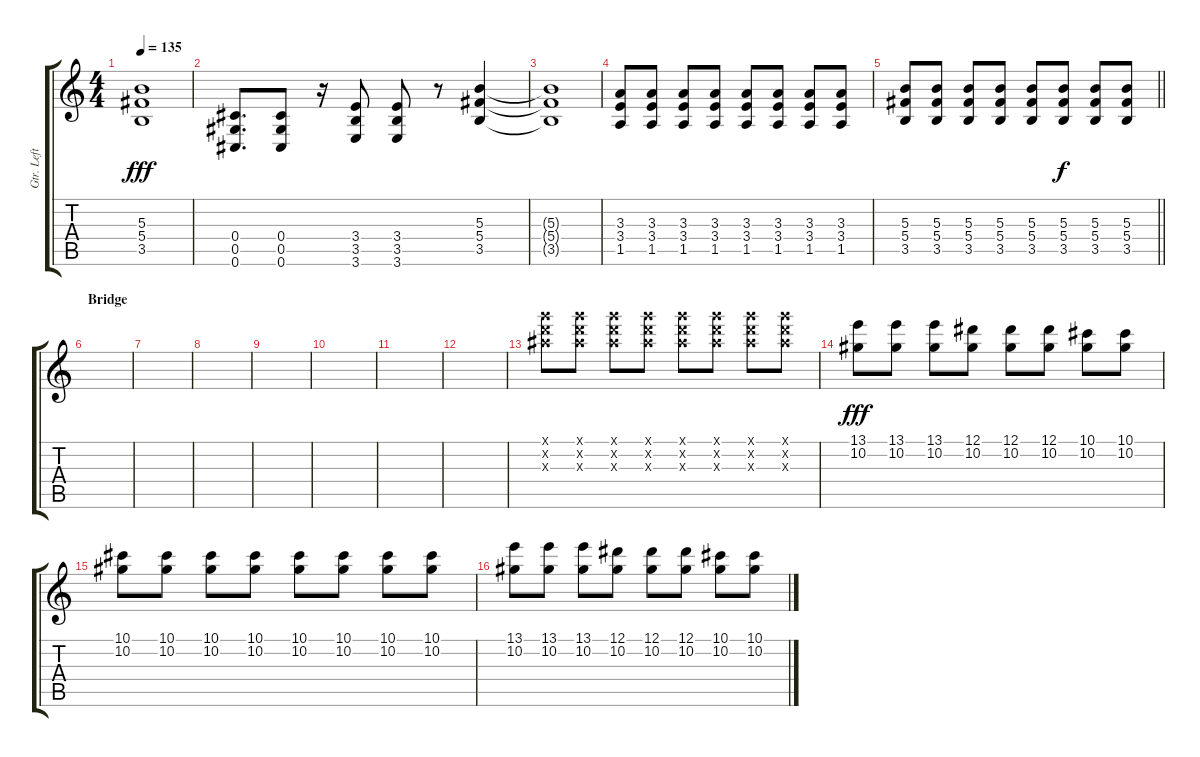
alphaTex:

\track ("Gtr. Left" "Gtr. Left") {instrument electricguitarjazz}
\staff {score tabs}
\tuning (Eb4 Bb3 Gb3 Db3 Ab2 Db2) {hide}
\ts (4 4)
\tempo 135
\clef g2
\ks c
(5.3{t} 5.4{t} 3.5{t}).1{dy fff} |
(0.4 0.5 0.6).8{d} (0.4 0.5 0.6).8 r.16 (3.4 3.5 3.6).8 (3.4 3.5 3.6).8 r.8 (5.3 5.4 3.5).4 |
(5.3{t} 5.4{t} 3.5{t}).1 |
(3.3 3.4 1.5).8 (3.3 3.4 1.5).8 (3.3 3.4 1.5).8 (3.3 3.4 1.5).8 (3.3 3.4 1.5).8 (3.3 3.4 1.5).8 (3.3 3.4 1.5).8 (3.3 3.4 1.5).8 |
\barLineRight lightlight
(5.3 5.4 3.5).8 (5.3 5.4 3.5).8 (5.3 5.4 3.5).8 (5.3 5.4 3.5).8 (5.3 5.4 3.5).8 (5.3 5.4 3.5).8{dy f} (5.3 5.4 3.5).8 (5.3 5.4 3.5).8 |
\section ("" "Bridge")
|
|
|
|
|
|
|
(16.1{x} 16.2{x} 16.3{x}).8 (16.1{x} 16.2{x} 16.3{x}).8 (16.1{x} 16.2{x} 16.3{x}).8 (16.1{x} 16.2{x} 16.3{x}).8 (16.1{x} 16.2{x} 16.3{x}).8 (16.1{x} 16.2{x} 16.3{x}).8 (16.1{x} 16.2{x} 16.3{x}).8 (16.1{x} 16.2{x} 16.3{x}).8 |
(13.1 10.2).8{dy fff} (13.1 10.2).8 (13.1 10.2).8 (12.1 10.2).8 (12.1 10.2).8 (12.1 10.2).8 (10.1 10.2).8 (10.1 10.2).8 |
(10.1 10.2).8 (10.1 10.2).8 (10.1 10.2).8 (10.1 10.2).8 (10.1 10.2).8 (10.1 10.2).8 (10.1 10.2).8 (10.1 10.2).8 |
(13.1 10.2).8 (13.1 10.2).8 (13.1 10.2).8 (12.1 10.2).8 (12.1 10.2).8 (12.1 10.2).8 (10.1 10.2).8 (10.1 10.2).8
